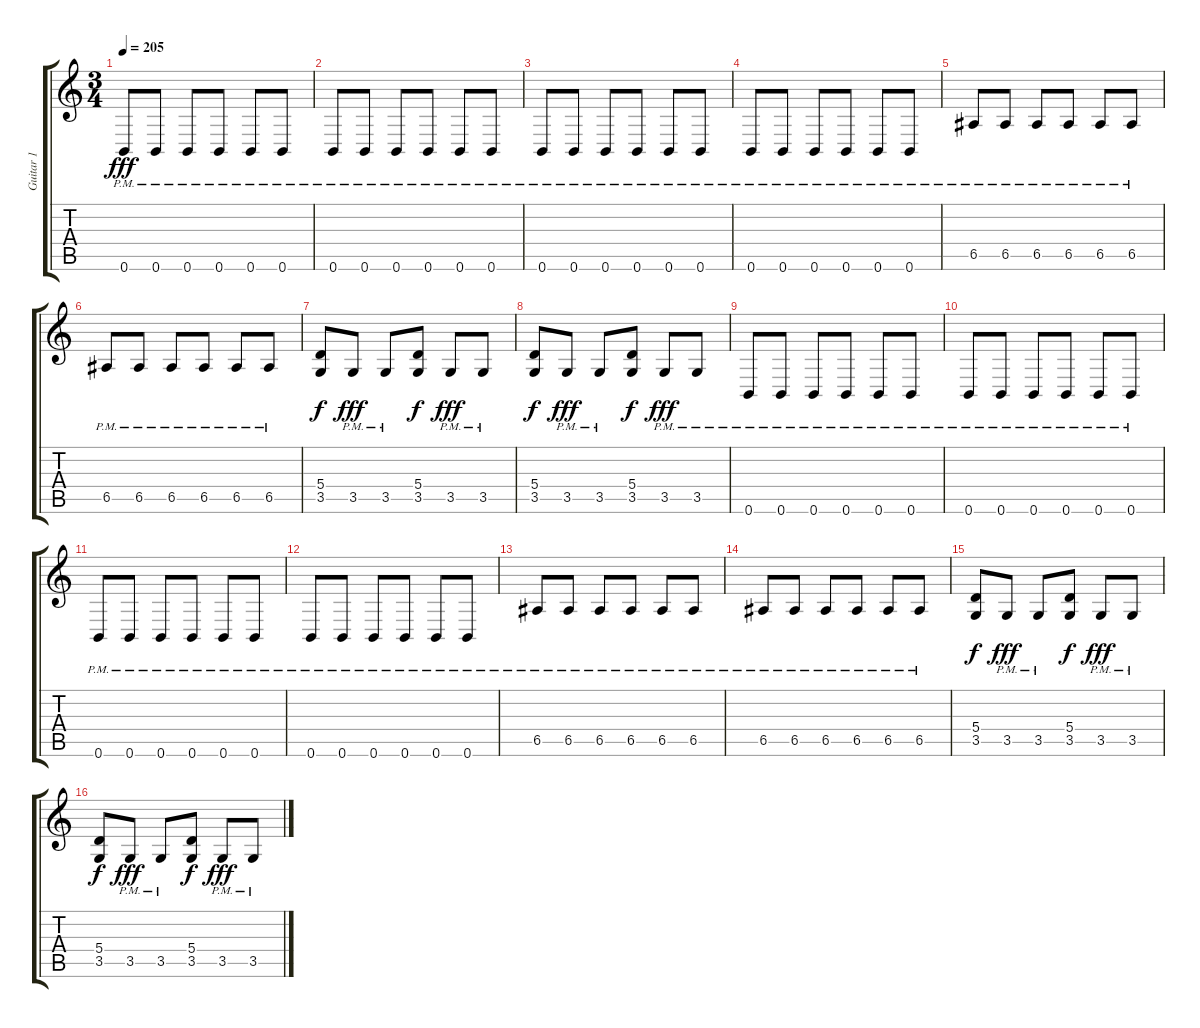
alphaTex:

\track ("Guitar 1" "Guitar 1") {instrument distortionguitar}
\staff {score tabs}
\tuning (B3 Gb3 D3 A2 E2 B1) {hide}
\ts (3 4)
\tempo 205
\clef g2
\ks c
0.6{pm}.8{dy fff} 0.6{pm}.8 0.6{pm}.8 0.6{pm}.8 0.6{pm}.8 0.6{pm}.8 |
0.6{pm}.8 0.6{pm}.8 0.6{pm}.8 0.6{pm}.8 0.6{pm}.8 0.6{pm}.8 |
0.6{pm}.8 0.6{pm}.8 0.6{pm}.8 0.6{pm}.8 0.6{pm}.8 0.6{pm}.8 |
0.6{pm}.8 0.6{pm}.8 0.6{pm}.8 0.6{pm}.8 0.6{pm}.8 0.6{pm}.8 |
6.5{pm}.8 6.5{pm}.8 6.5{pm}.8 6.5{pm}.8 6.5{pm}.8 6.5{pm}.8 |
6.5{pm}.8 6.5{pm}.8 6.5{pm}.8 6.5{pm}.8 6.5{pm}.8 6.5{pm}.8 |
(5.4 3.5).8{dy f} 3.5{pm}.8{dy fff} 3.5{pm}.8 (5.4 3.5).8{dy f} 3.5{pm}.8{dy fff} 3.5{pm}.8 |
(5.4 3.5).8{dy f} 3.5{pm}.8{dy fff} 3.5{pm}.8 (5.4 3.5).8{dy f} 3.5{pm}.8{dy fff} 3.5{pm}.8 |
0.6{pm}.8 0.6{pm}.8 0.6{pm}.8 0.6{pm}.8 0.6{pm}.8 0.6{pm}.8 |
0.6{pm}.8 0.6{pm}.8 0.6{pm}.8 0.6{pm}.8 0.6{pm}.8 0.6{pm}.8 |
0.6{pm}.8 0.6{pm}.8 0.6{pm}.8 0.6{pm}.8 0.6{pm}.8 0.6{pm}.8 |
0.6{pm}.8 0.6{pm}.8 0.6{pm}.8 0.6{pm}.8 0.6{pm}.8 0.6{pm}.8 |
6.5{pm}.8 6.5{pm}.8 6.5{pm}.8 6.5{pm}.8 6.5{pm}.8 6.5{pm}.8 |
6.5{pm}.8 6.5{pm}.8 6.5{pm}.8 6.5{pm}.8 6.5{pm}.8 6.5{pm}.8 |
(5.4 3.5).8{dy f} 3.5{pm}.8{dy fff} 3.5{pm}.8 (5.4 3.5).8{dy f} 3.5{pm}.8{dy fff} 3.5{pm}.8 |
(5.4 3.5).8{dy f} 3.5{pm}.8{dy fff} 3.5{pm}.8 (5.4 3.5).8{dy f} 3.5{pm}.8{dy fff} 3.5{pm}.8
